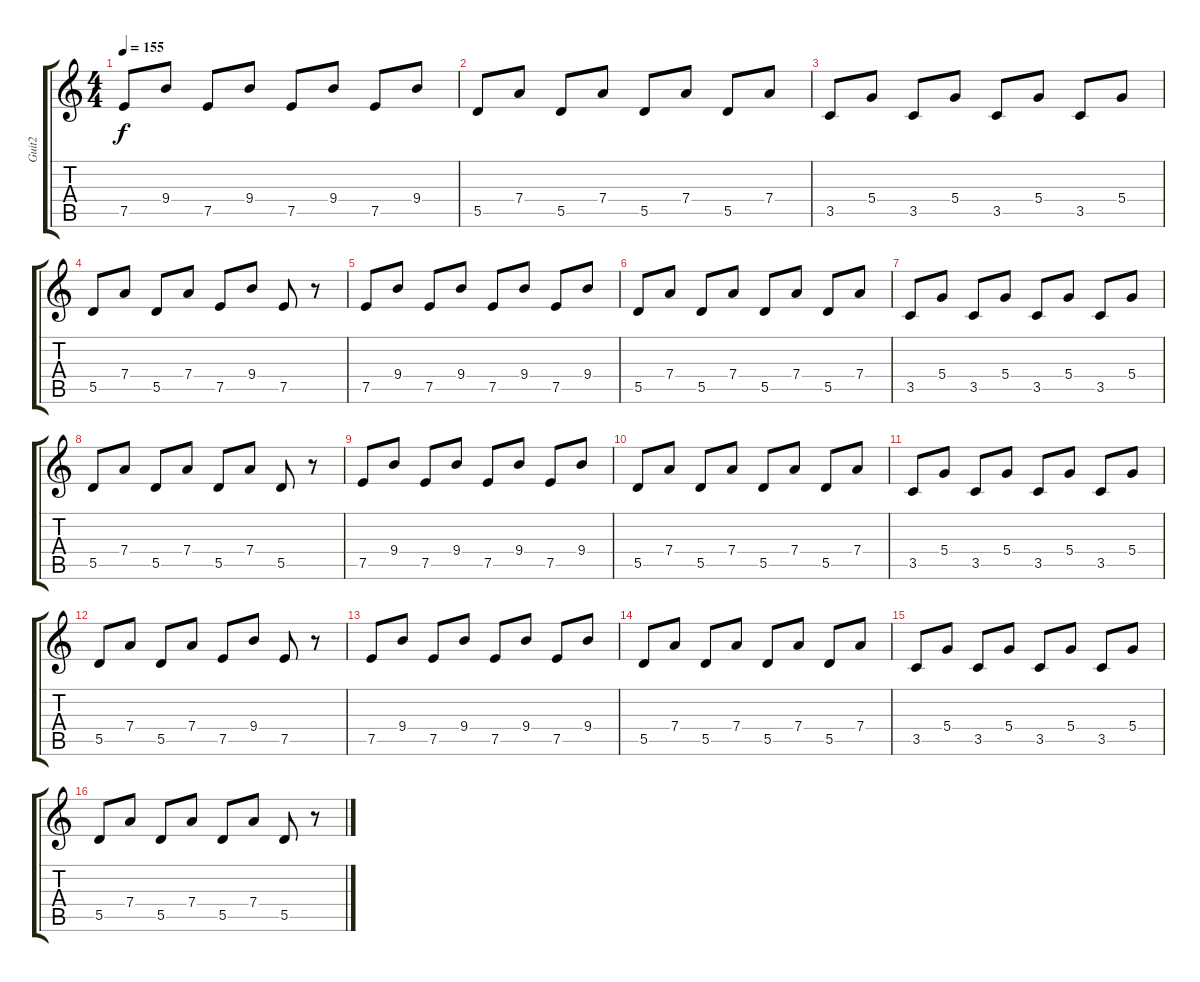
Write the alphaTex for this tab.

\track ("Guit2" "Guit2") {instrument acousticguitarsteel}
\staff {score tabs}
\tuning (E4 B3 G3 D3 A2 E2) {hide}
\ts (4 4)
\tempo 155
\clef g2
\ks c
7.5.8{dy f instrument acousticguitarnylon} 9.4.8 7.5.8 9.4.8 7.5.8 9.4.8 7.5.8 9.4.8 |
5.5.8 7.4.8 5.5.8 7.4.8 5.5.8 7.4.8 5.5.8 7.4.8 |
3.5.8 5.4.8 3.5.8 5.4.8 3.5.8 5.4.8 3.5.8 5.4.8 |
5.5.8 7.4.8 5.5.8 7.4.8 7.5.8 9.4.8 7.5.8 r.8 |
7.5.8 9.4.8 7.5.8 9.4.8 7.5.8 9.4.8 7.5.8 9.4.8 |
5.5.8 7.4.8 5.5.8 7.4.8 5.5.8 7.4.8 5.5.8 7.4.8 |
3.5.8 5.4.8 3.5.8 5.4.8 3.5.8 5.4.8 3.5.8 5.4.8 |
5.5.8 7.4.8 5.5.8 7.4.8 5.5.8 7.4.8 5.5.8 r.8 |
7.5.8{instrument acousticguitarnylon} 9.4.8 7.5.8 9.4.8 7.5.8 9.4.8 7.5.8 9.4.8 |
5.5.8 7.4.8 5.5.8 7.4.8 5.5.8 7.4.8 5.5.8 7.4.8 |
3.5.8 5.4.8 3.5.8 5.4.8 3.5.8 5.4.8 3.5.8 5.4.8 |
5.5.8 7.4.8 5.5.8 7.4.8 7.5.8 9.4.8 7.5.8 r.8 |
7.5.8 9.4.8 7.5.8 9.4.8 7.5.8 9.4.8 7.5.8 9.4.8 |
5.5.8 7.4.8 5.5.8 7.4.8 5.5.8 7.4.8 5.5.8 7.4.8 |
3.5.8 5.4.8 3.5.8 5.4.8 3.5.8 5.4.8 3.5.8 5.4.8 |
5.5.8 7.4.8 5.5.8 7.4.8 5.5.8 7.4.8 5.5.8 r.8
